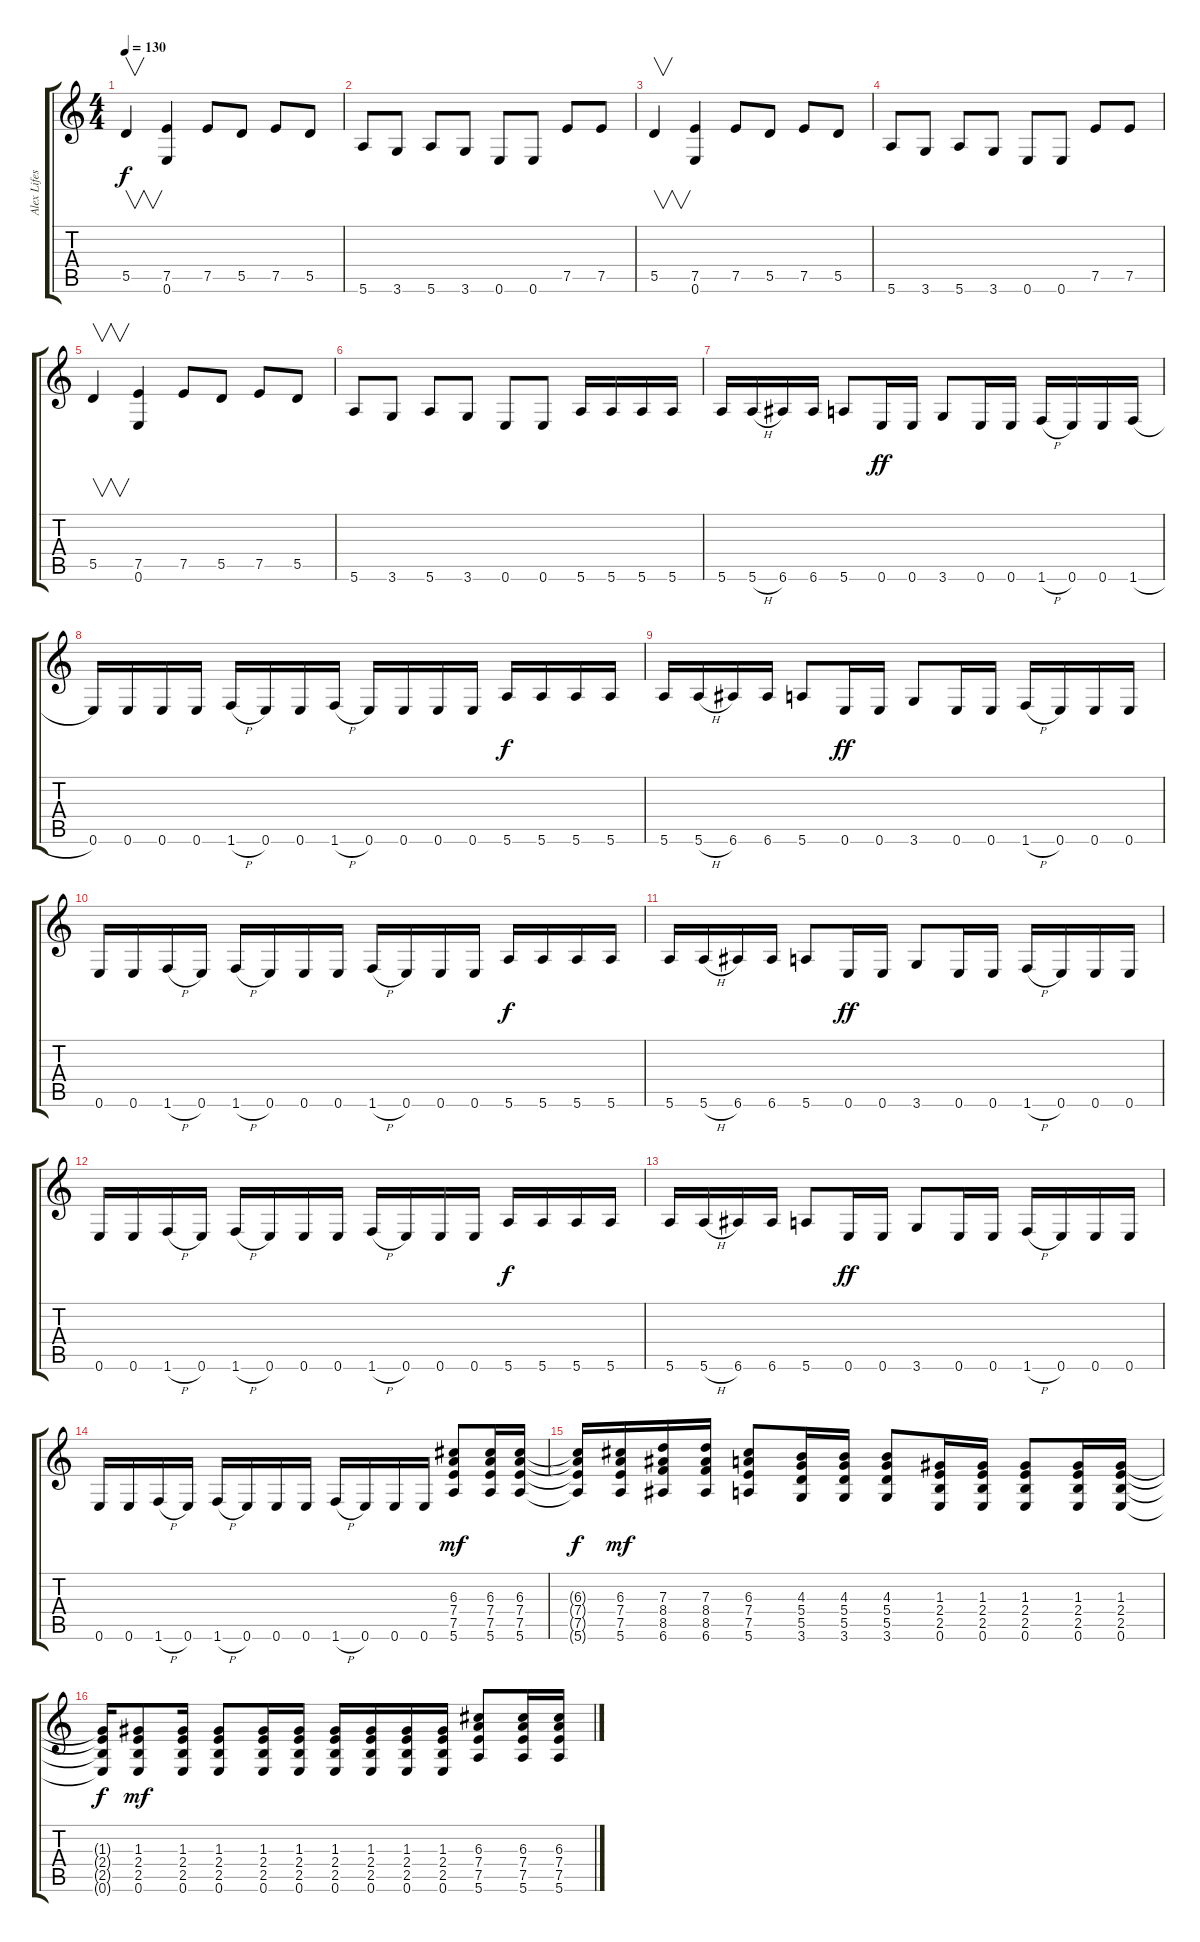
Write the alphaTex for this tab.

\track ("Alex Lifeson" "Alex Lifes") {instrument overdrivenguitar}
\staff {score tabs}
\tuning (E4 B3 G3 D3 A2 E2) {hide}
\ts (4 4)
\tempo 130
\clef g2
\ks c
5.5.4{v dy f} (7.5 0.6).4 7.5.8 5.5.8 7.5.8 5.5.8 |
5.6.8 3.6.8 5.6.8 3.6.8 0.6.8 0.6.8 7.5.8 7.5.8 |
5.5.4{v} (7.5 0.6).4 7.5.8 5.5.8 7.5.8 5.5.8 |
5.6.8 3.6.8 5.6.8 3.6.8 0.6.8 0.6.8 7.5.8 7.5.8 |
5.5.4{v} (7.5 0.6).4 7.5.8 5.5.8 7.5.8 5.5.8 |
5.6.8 3.6.8 5.6.8 3.6.8 0.6.8 0.6.8 5.6.16 5.6.16 5.6.16 5.6.16 |
5.6.16 5.6{h}.16 6.6.16 6.6.16 5.6.8 0.6.16{dy ff} 0.6.16 3.6.8 0.6.16 0.6.16 1.6{h}.16 0.6.16 0.6.16 1.6{h}.16 |
0.6.16 0.6.16 0.6.16 0.6.16 1.6{h}.16 0.6.16 0.6.16 1.6{h}.16 0.6.16 0.6.16 0.6.16 0.6.16 5.6.16{dy f} 5.6.16 5.6.16 5.6.16 |
5.6.16 5.6{h}.16 6.6.16 6.6.16 5.6.8 0.6.16{dy ff} 0.6.16 3.6.8 0.6.16 0.6.16 1.6{h}.16 0.6.16 0.6.16 0.6.16 |
0.6.16 0.6.16 1.6{h}.16 0.6.16 1.6{h}.16 0.6.16 0.6.16 0.6.16 1.6{h}.16 0.6.16 0.6.16 0.6.16 5.6.16{dy f} 5.6.16 5.6.16 5.6.16 |
5.6.16 5.6{h}.16 6.6.16 6.6.16 5.6.8 0.6.16{dy ff} 0.6.16 3.6.8 0.6.16 0.6.16 1.6{h}.16 0.6.16 0.6.16 0.6.16 |
0.6.16 0.6.16 1.6{h}.16 0.6.16 1.6{h}.16 0.6.16 0.6.16 0.6.16 1.6{h}.16 0.6.16 0.6.16 0.6.16 5.6.16{dy f} 5.6.16 5.6.16 5.6.16 |
5.6.16 5.6{h}.16 6.6.16 6.6.16 5.6.8 0.6.16{dy ff} 0.6.16 3.6.8 0.6.16 0.6.16 1.6{h}.16 0.6.16 0.6.16 0.6.16 |
0.6.16 0.6.16 1.6{h}.16 0.6.16 1.6{h}.16 0.6.16 0.6.16 0.6.16 1.6{h}.16 0.6.16 0.6.16 0.6.16 (6.3 7.4 7.5 5.6).8{dy mf} (6.3 7.4 7.5 5.6).16 (6.3 7.4 7.5 5.6).16 |
(6.3{t} 7.4{t} 7.5{t} 5.6{t}).16{dy f} (6.3 7.4 7.5 5.6).16{dy mf} (7.3 8.4 8.5 6.6).16 (7.3 8.4 8.5 6.6).16 (6.3 7.4 7.5 5.6).8 (4.3 5.4 5.5 3.6).16 (4.3 5.4 5.5 3.6).16 (4.3 5.4 5.5 3.6).8 (1.3 2.4 2.5 0.6).16 (1.3 2.4 2.5 0.6).16 (1.3 2.4 2.5 0.6).8 (1.3 2.4 2.5 0.6).16 (1.3 2.4 2.5 0.6).16 |
(1.3{t} 2.4{t} 2.5{t} 0.6{t}).16{dy f} (1.3 2.4 2.5 0.6).8{dy mf} (1.3 2.4 2.5 0.6).16 (1.3 2.4 2.5 0.6).8 (1.3 2.4 2.5 0.6).16 (1.3 2.4 2.5 0.6).16 (1.3 2.4 2.5 0.6).16 (1.3 2.4 2.5 0.6).16 (1.3 2.4 2.5 0.6).16 (1.3 2.4 2.5 0.6).16 (6.3 7.4 7.5 5.6).8 (6.3 7.4 7.5 5.6).16 (6.3 7.4 7.5 5.6).16
